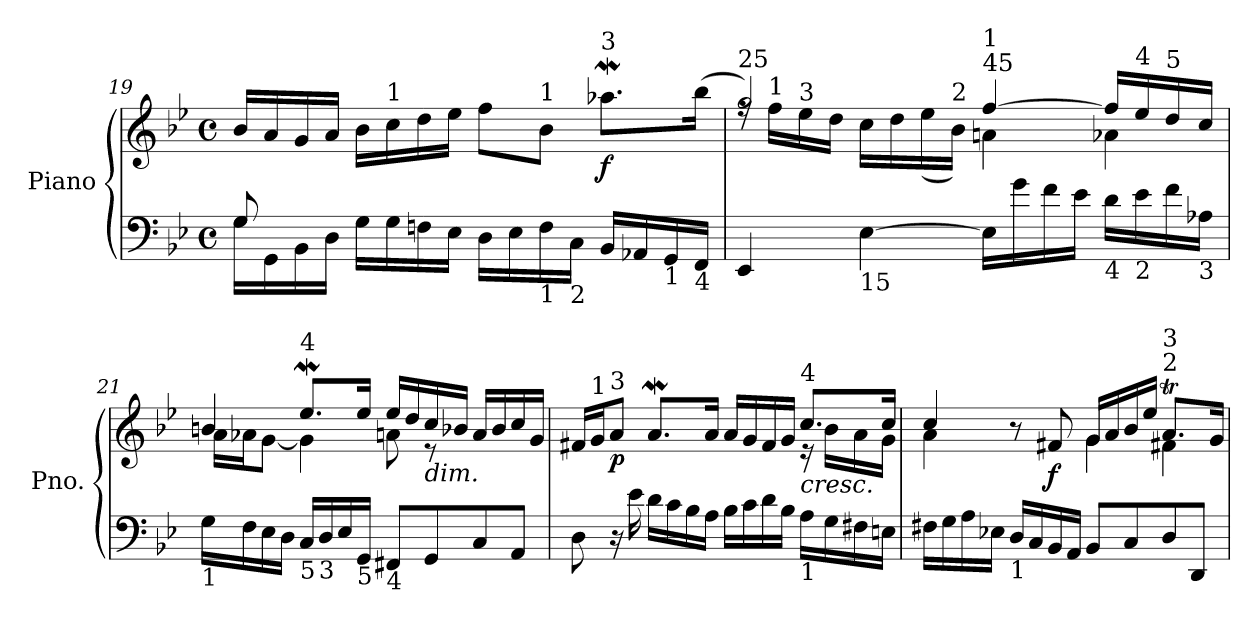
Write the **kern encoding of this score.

**kern	**kern	**dynam
*part1	*part1	*part1
*staff2	*staff1	*staff1/2
*I"Piano	*	*
*I'Pno.	*	*
!!LO:LB:g=z
*clefF4	*clefG2	*
*k[b-e-]	*k[b-e-]	*
*M4/4	*M4/4	*
*met(c)	*met(c)	*
=19	=19	=19
*^	*	*
8G/	16G\LL	16b-/LL	.
.	16GG\	16a/	.
8ryy	16BB-\	16g/	.
.	16D\JJ	16a/JJ	.
4ryy	16G\LL	16b-\LL	.
!	!	!LO:TX:a:t=1	!
.	16G\	16cc\	.
.	16Fn\	16dd\	.
.	16E-\JJ	16ee-\JJ	.
2ryy	16D\LL	8ff\L	.
.	16E-\	.	.
!	!	!LO:TX:a:t=1	!
!	!LO:TX:b:t=1	!	!
.	16F\	8b-\J	.
!	!LO:TX:b:t=2	!	!
.	16C\JJ	.	.
!	!	!LO:TX:a:t=3	!
!	!	!	!LO:DY:b
.	16BB-/LL	8.aa-Xw\L	f
.	16AA-X/	.	.
!	!LO:TX:b:t=1	!	!
.	16GG/	.	.
!	!LO:TX:b:t=4	!	!
.	16FF/JJ	(>16bb-\Jk	.
=20	=20	=20	=20
*	*	*^	*
!	!	!LO:TX:a:t=25	!	!
*v	*v	*	*	*
4EE-/	2gg/)	16rff	.
!	!	!LO:TX:a:t=1	!
.	.	16ff\LL	.
!	!	!LO:TX:a:t=3	!
.	.	16ee-\	.
.	.	16dd\JJ	.
!LO:TX:b:t=15	!	!	!
[4E-\	.	16cc\LL	.
.	.	16dd\	.
.	.	(>16ee-\	.
!	!	!LO:TX:a:t=2	!
.	.	16b-\JJ)	.
!	!LO:TX:a:t=45	!	!
!	!LO:TX:a:t=1	!	!
16E-\LL]	[4ff/	4an\	.
16g\	.	.	.
16f\	.	.	.
16e-\JJ	.	.	.
!LO:TX:b:t=4	!	!	!
16d\LL	16ff/LL]	4a-X\	.
!	!LO:TX:a:t=4	!	!
!LO:TX:b:t=2	!	!	!
16e-\	16ee-/	.	.
!	!LO:TX:a:t=5	!	!
16f\	16dd/	.	.
!LO:TX:b:t=3	!	!	!
16A-X\JJ	16cc/JJ	.	.
!!LO:LB:g=z	!!
=21	=21	=21	=21
!LO:TX:b:t=1	!	!	!
16G\LL	4bn/	16a\LL	.
16F\	.	16a-X\J	.
16E-\	.	[8g\J	.
16D\JJ	.	.	.
!	!LO:TX:a:t=4	!	!
!LO:TX:b:t=5	!	!	!
16C/LL	8.ee-w/L	4g\]	.
!LO:TX:b:t=3	!	!	!
16D/	.	.	.
16E-/	.	.	.
!LO:TX:b:t=5	!	!	!
16GG/JJ	16ee-/Jk	.	.
!LO:TX:b:t=4	!	!	!
8FF#X/L	16ee-/LL	8an\	.
.	16dd/	.	.
!	!LO:TX:b:i:t=dim.	!	!
8GG/	16cc/	8r	.
.	16b-X/JJ	.	.
8C/	16a/LL	4ryy	.
.	16b-/	.	.
8AA/J	16cc/	.	.
.	16g/JJ	.	.
=22	=22	=22	=22
8D\	16f#X/LL	2.ryy	.
!	!LO:TX:a:t=1	!	!
.	16g/J	.	.
!	!LO:TX:a:t=3	!	!
!	!	!	!LO:DY:b
16r	8a/J	.	p
16e-\	.	.	.
16d\LL	8.aW/L	.	.
16c\	.	.	.
16B-\	.	.	.
16A\JJ	16a/Jk	.	.
16B-\LL	16a/LL	.	.
16c\	16g/	.	.
16d\	16f#/	.	.
16B-\JJ	16g/JJ	.	.
!	!LO:TX:a:t=4	!	!
!	!LO:TX:b:i:t=cresc.	!	!
!LO:TX:b:t=1	!	!	!
16A\LL	8.cc/L	16r	.
16G\	.	16b-\LL	.
16F#X\	.	16a\	.
16En\JJ	16cc/Jk	16g\JJ	.
!!LO:LB:g=z	!!
=23	=23	=23	=23
16F#X\LL	4cc/	4a\	.
16G\	.	.	.
16A\	.	.	.
16E-X\JJ	.	.	.
!LO:TX:b:t=1	!	!	!
16D/LL	8r	4ryy	.
16C/	.	.	.
!	!	!	!LO:DY:b
16BB-/	8f#X/	.	f
16AA/JJ	.	.	.
8BB-/L	16g/LL	4g\	.
.	16a/	.	.
8C/	16b-/	.	.
.	16ee-/JJ	.	.
!	!LO:TX:a:t=2	!	!
!	!LO:TX:a:t=3	!	!
8D/	8.at/L	4f#X\	.
8DD/J	.	.	.
.	16g/Jk	.	.
*	*v	*v	*
=	=	=
*-	*-	*-
